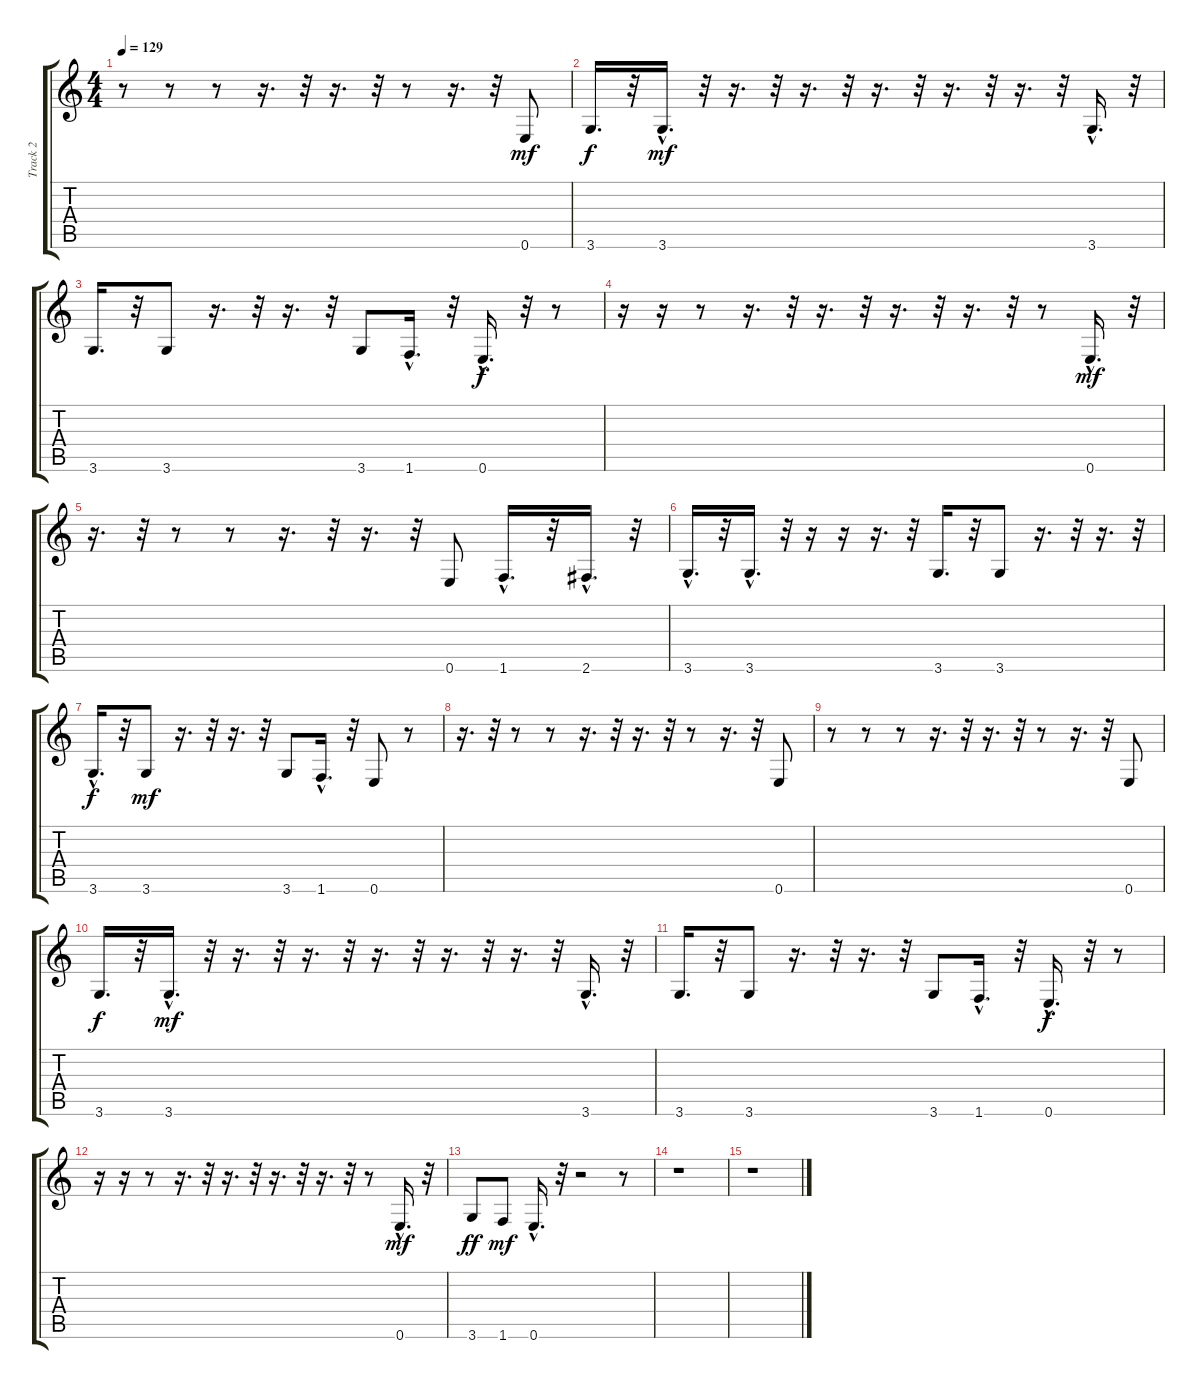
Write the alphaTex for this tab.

\track ("Track 2" "Track 2") {instrument electricbassfinger}
\staff {score tabs}
\tuning (E4 B3 G3 D3 A2 E2) {hide}
\ts (4 4)
\tempo 129
\clef g2
\ks c
r.8{dy mf} r.8 r.8 r.16{d} r.32 r.16{d} r.32 r.8 r.16{d} r.32 0.6.8 |
3.6.16{d dy f} r.32 3.6{hac}.16{d dy mf} r.32 r.16{d} r.32 r.16{d} r.32 r.16{d} r.32 r.16{d} r.32 r.16{d} r.32 3.6{hac}.16{d} r.32 |
3.6.16{d} r.32 3.6.8 r.16{d} r.32 r.16{d} r.32 3.6.8 1.6{hac}.16{d} r.32 0.6{hac}.16{d dy f} r.32 r.8 |
r.16 r.16 r.8 r.16{d} r.32 r.16{d} r.32 r.16{d} r.32 r.16{d} r.32 r.8 0.6{hac}.16{d dy mf} r.32 |
r.16{d} r.32 r.8 r.8 r.16{d} r.32 r.16{d} r.32 0.6.8 1.6{hac}.16{d} r.32 2.6{hac}.16{d} r.32 |
3.6{hac}.16{d} r.32 3.6{hac}.16{d} r.32 r.16 r.16 r.16{d} r.32 3.6.16{d} r.32 3.6.8 r.16{d} r.32 r.16{d} r.32 |
3.6{hac}.16{d dy f} r.32 3.6.8{dy mf} r.16{d} r.32 r.16{d} r.32 3.6.8 1.6{hac}.16{d} r.32 0.6.8 r.8 |
r.16{d} r.32 r.8 r.8 r.16{d} r.32 r.16{d} r.32 r.8 r.16{d} r.32 0.6.8 |
r.8 r.8 r.8 r.16{d} r.32 r.16{d} r.32 r.8 r.16{d} r.32 0.6.8 |
3.6.16{d dy f} r.32 3.6{hac}.16{d dy mf} r.32 r.16{d} r.32 r.16{d} r.32 r.16{d} r.32 r.16{d} r.32 r.16{d} r.32 3.6{hac}.16{d} r.32 |
3.6.16{d} r.32 3.6.8 r.16{d} r.32 r.16{d} r.32 3.6.8 1.6{hac}.16{d} r.32 0.6{hac}.16{d dy f} r.32 r.8 |
r.16 r.16 r.8 r.16{d} r.32 r.16{d} r.32 r.16{d} r.32 r.16{d} r.32 r.8 0.6{hac}.16{d dy mf} r.32 |
3.6.8{dy ff} 1.6.8{dy mf} 0.6{hac}.16{d} r.32 r.2 r.8 |
r.1 |
r.1
